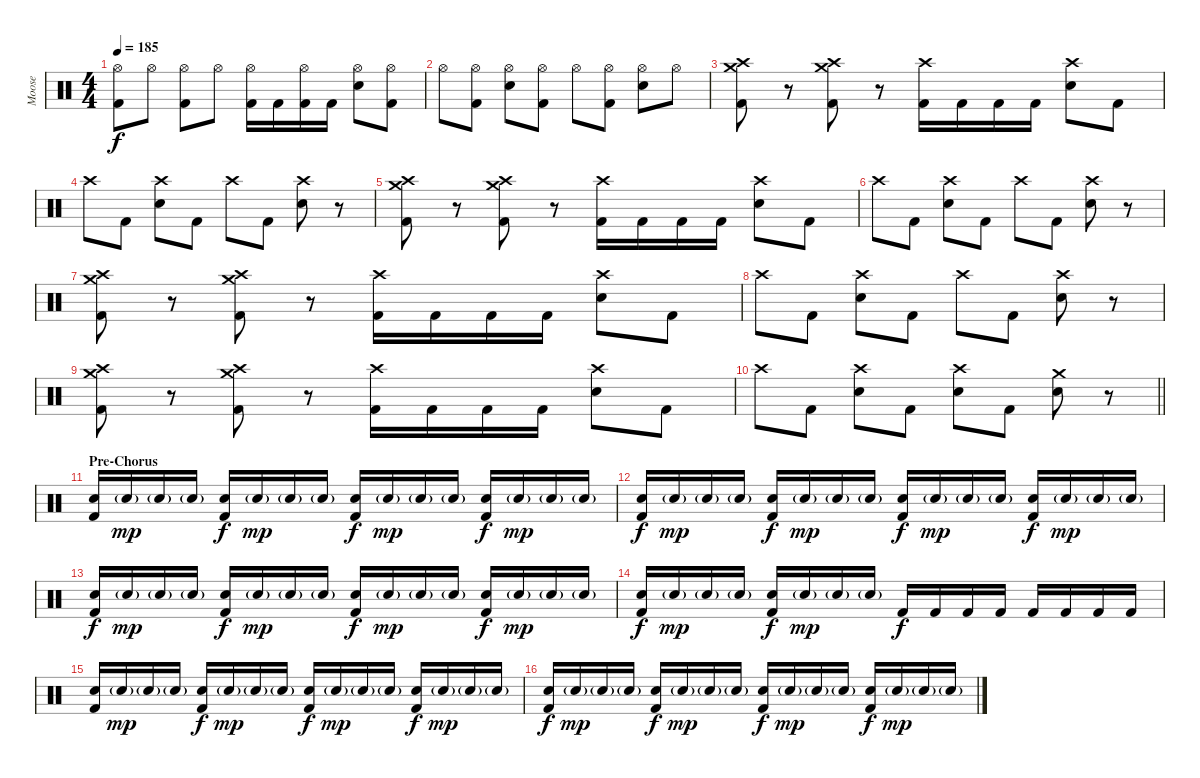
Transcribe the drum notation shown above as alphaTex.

\track ("Moose" "Moose") {instrument percussion}
\staff {score}
\articulation defaults
\ts (4 4)
\tempo 185
\clef neutral
\ks c
("Hi-Hat (open)" "Kick (hit) 2").8{dy f} "Hi-Hat (open)".8 ("Hi-Hat (open)" "Kick (hit) 2").8 "Hi-Hat (open)".8 ("Hi-Hat (open)" "Kick (hit) 2").16 "Kick (hit) 2".16 ("Hi-Hat (open)" "Kick (hit) 2").16 "Kick (hit) 2".16 ("Hi-Hat (open)" "Electric Snare (hit)").8 ("Hi-Hat (open)" "Kick (hit) 2").8 |
"Hi-Hat (open)".8 ("Hi-Hat (open)" "Kick (hit) 2").8 ("Hi-Hat (open)" "Electric Snare (hit)").8 ("Hi-Hat (open)" "Kick (hit) 2").8 "Hi-Hat (open)".8 ("Hi-Hat (open)" "Kick (hit) 2").8 ("Hi-Hat (open)" "Electric Snare (hit)").8 "Hi-Hat (open)".8 |
("Crash medium (hit)" "Crash high (hit)" "Kick (hit) 2").8 r.8 ("Crash medium (hit)" "Crash high (hit)" "Kick (hit) 2").8 r.8 ("Crash high (hit)" "Kick (hit) 2").16 "Kick (hit) 2".16 "Kick (hit) 2".16 "Kick (hit) 2".16 ("Crash high (hit)" "Electric Snare (hit)").8 "Kick (hit) 2".8 |
"Crash high (hit)".8 "Kick (hit) 2".8 ("Crash high (hit)" "Electric Snare (hit)").8 "Kick (hit) 2".8 "Crash high (hit)".8 "Kick (hit) 2".8 ("Crash high (hit)" "Electric Snare (hit)").8 r.8 |
("Crash medium (hit)" "Crash high (hit)" "Kick (hit) 2").8 r.8 ("Crash medium (hit)" "Crash high (hit)" "Kick (hit) 2").8 r.8 ("Crash high (hit)" "Kick (hit) 2").16 "Kick (hit) 2".16 "Kick (hit) 2".16 "Kick (hit) 2".16 ("Crash high (hit)" "Electric Snare (hit)").8 "Kick (hit) 2".8 |
"Crash high (hit)".8 "Kick (hit) 2".8 ("Crash high (hit)" "Electric Snare (hit)").8 "Kick (hit) 2".8 "Crash high (hit)".8 "Kick (hit) 2".8 ("Crash high (hit)" "Electric Snare (hit)").8 r.8 |
("Crash medium (hit)" "Crash high (hit)" "Kick (hit) 2").8 r.8 ("Crash medium (hit)" "Crash high (hit)" "Kick (hit) 2").8 r.8 ("Crash high (hit)" "Kick (hit) 2").16 "Kick (hit) 2".16 "Kick (hit) 2".16 "Kick (hit) 2".16 ("Crash high (hit)" "Electric Snare (hit)").8 "Kick (hit) 2".8 |
"Crash high (hit)".8 "Kick (hit) 2".8 ("Crash high (hit)" "Electric Snare (hit)").8 "Kick (hit) 2".8 "Crash high (hit)".8 "Kick (hit) 2".8 ("Crash high (hit)" "Electric Snare (hit)").8 r.8 |
("Crash medium (hit)" "Crash high (hit)" "Kick (hit) 2").8 r.8 ("Crash medium (hit)" "Crash high (hit)" "Kick (hit) 2").8 r.8 ("Crash high (hit)" "Kick (hit) 2").16 "Kick (hit) 2".16 "Kick (hit) 2".16 "Kick (hit) 2".16 ("Crash high (hit)" "Electric Snare (hit)").8 "Kick (hit) 2".8 |
\barLineRight lightlight "Crash high (hit)".8 "Kick (hit) 2".8
("Crash high (hit)" "Electric Snare (hit)").8 "Kick (hit) 2".8 ("Crash high (hit)" "Electric Snare (hit)").8 "Kick (hit) 2".8 ("Crash medium (hit)" "Electric Snare (hit)").8 r.8 |
\section ("" "Pre-Chorus")
("Electric Snare (hit)" "Kick (hit) 2").16 "Electric Snare (hit)"{g}.16{dy mp} "Electric Snare (hit)"{g}.16 "Electric Snare (hit)"{g}.16 ("Electric Snare (hit)" "Kick (hit) 2").16{dy f} "Electric Snare (hit)"{g}.16{dy mp} "Electric Snare (hit)"{g}.16 "Electric Snare (hit)"{g}.16 ("Electric Snare (hit)" "Kick (hit) 2").16{dy f} "Electric Snare (hit)"{g}.16{dy mp} "Electric Snare (hit)"{g}.16 "Electric Snare (hit)"{g}.16 ("Electric Snare (hit)" "Kick (hit) 2").16{dy f} "Electric Snare (hit)"{g}.16{dy mp} "Electric Snare (hit)"{g}.16 "Electric Snare (hit)"{g}.16 |
("Electric Snare (hit)" "Kick (hit) 2").16{dy f} "Electric Snare (hit)"{g}.16{dy mp} "Electric Snare (hit)"{g}.16 "Electric Snare (hit)"{g}.16 ("Electric Snare (hit)" "Kick (hit) 2").16{dy f} "Electric Snare (hit)"{g}.16{dy mp} "Electric Snare (hit)"{g}.16 "Electric Snare (hit)"{g}.16 ("Electric Snare (hit)" "Kick (hit) 2").16{dy f} "Electric Snare (hit)"{g}.16{dy mp} "Electric Snare (hit)"{g}.16 "Electric Snare (hit)"{g}.16 ("Electric Snare (hit)" "Kick (hit) 2").16{dy f} "Electric Snare (hit)"{g}.16{dy mp} "Electric Snare (hit)"{g}.16 "Electric Snare (hit)"{g}.16 |
("Electric Snare (hit)" "Kick (hit) 2").16{dy f} "Electric Snare (hit)"{g}.16{dy mp} "Electric Snare (hit)"{g}.16 "Electric Snare (hit)"{g}.16 ("Electric Snare (hit)" "Kick (hit) 2").16{dy f} "Electric Snare (hit)"{g}.16{dy mp} "Electric Snare (hit)"{g}.16 "Electric Snare (hit)"{g}.16 ("Electric Snare (hit)" "Kick (hit) 2").16{dy f} "Electric Snare (hit)"{g}.16{dy mp} "Electric Snare (hit)"{g}.16 "Electric Snare (hit)"{g}.16 ("Electric Snare (hit)" "Kick (hit) 2").16{dy f} "Electric Snare (hit)"{g}.16{dy mp} "Electric Snare (hit)"{g}.16 "Electric Snare (hit)"{g}.16 |
("Electric Snare (hit)" "Kick (hit) 2").16{dy f} "Electric Snare (hit)"{g}.16{dy mp} "Electric Snare (hit)"{g}.16 "Electric Snare (hit)"{g}.16 ("Electric Snare (hit)" "Kick (hit) 2").16{dy f} "Electric Snare (hit)"{g}.16{dy mp} "Electric Snare (hit)"{g}.16 "Electric Snare (hit)"{g}.16 "Kick (hit) 2".16{dy f} "Kick (hit) 2".16 "Kick (hit) 2".16 "Kick (hit) 2".16 "Kick (hit) 2".16 "Kick (hit) 2".16 "Kick (hit) 2".16 "Kick (hit) 2".16 |
("Electric Snare (hit)" "Kick (hit) 2").16 "Electric Snare (hit)"{g}.16{dy mp} "Electric Snare (hit)"{g}.16 "Electric Snare (hit)"{g}.16 ("Electric Snare (hit)" "Kick (hit) 2").16{dy f} "Electric Snare (hit)"{g}.16{dy mp} "Electric Snare (hit)"{g}.16 "Electric Snare (hit)"{g}.16 ("Electric Snare (hit)" "Kick (hit) 2").16{dy f} "Electric Snare (hit)"{g}.16{dy mp} "Electric Snare (hit)"{g}.16 "Electric Snare (hit)"{g}.16 ("Electric Snare (hit)" "Kick (hit) 2").16{dy f} "Electric Snare (hit)"{g}.16{dy mp} "Electric Snare (hit)"{g}.16 "Electric Snare (hit)"{g}.16 |
("Electric Snare (hit)" "Kick (hit) 2").16{dy f} "Electric Snare (hit)"{g}.16{dy mp} "Electric Snare (hit)"{g}.16 "Electric Snare (hit)"{g}.16 ("Electric Snare (hit)" "Kick (hit) 2").16{dy f} "Electric Snare (hit)"{g}.16{dy mp} "Electric Snare (hit)"{g}.16 "Electric Snare (hit)"{g}.16 ("Electric Snare (hit)" "Kick (hit) 2").16{dy f} "Electric Snare (hit)"{g}.16{dy mp} "Electric Snare (hit)"{g}.16 "Electric Snare (hit)"{g}.16 ("Electric Snare (hit)" "Kick (hit) 2").16{dy f} "Electric Snare (hit)"{g}.16{dy mp} "Electric Snare (hit)"{g}.16 "Electric Snare (hit)"{g}.16
